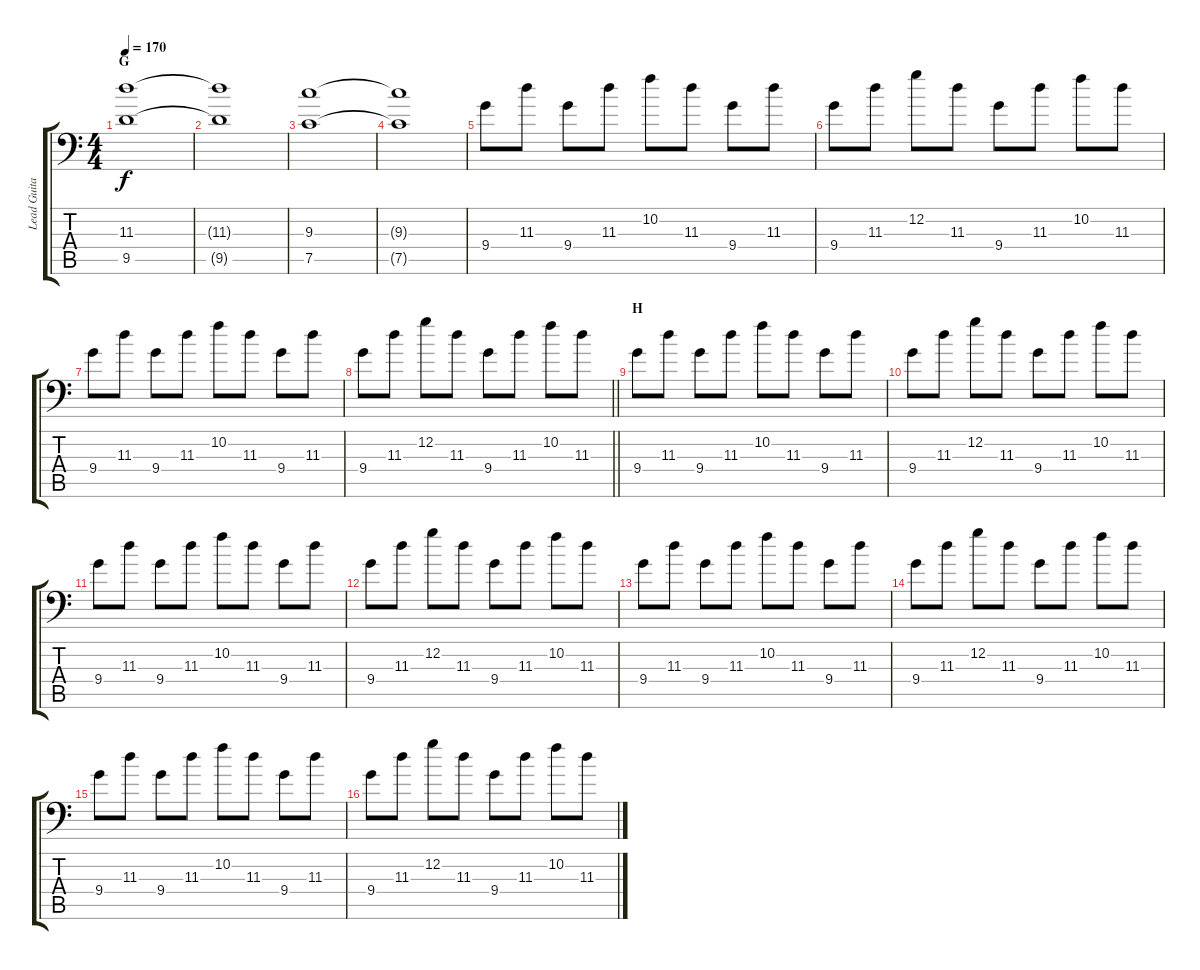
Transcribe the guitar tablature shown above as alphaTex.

\track ("Lead Guitar: Michael Bujaki" "Lead Guita") {instrument overdrivenguitar}
\staff {score tabs}
\tuning (C4 G3 Eb3 Bb2 F2 Bb1) {hide}
\ts (4 4)
\section ("" "G")
\tempo 170
\clef f4
\ks c
(11.3 9.5).1{dy f} |
(11.3{t} 9.5{t}).1 |
(9.3 7.5).1 |
(9.3{t} 7.5{t}).1 |
9.4.8 11.3.8 9.4.8 11.3.8 10.2.8 11.3.8 9.4.8 11.3.8 |
9.4.8 11.3.8 12.2.8 11.3.8 9.4.8 11.3.8 10.2.8 11.3.8 |
9.4.8 11.3.8 9.4.8 11.3.8 10.2.8 11.3.8 9.4.8 11.3.8 |
\barLineRight lightlight
9.4.8 11.3.8 12.2.8 11.3.8 9.4.8 11.3.8 10.2.8 11.3.8 |
\section ("" "H")
9.4.8 11.3.8 9.4.8 11.3.8 10.2.8 11.3.8 9.4.8 11.3.8 |
9.4.8 11.3.8 12.2.8 11.3.8 9.4.8 11.3.8 10.2.8 11.3.8 |
9.4.8 11.3.8 9.4.8 11.3.8 10.2.8 11.3.8 9.4.8 11.3.8 |
9.4.8 11.3.8 12.2.8 11.3.8 9.4.8 11.3.8 10.2.8 11.3.8 |
9.4.8 11.3.8 9.4.8 11.3.8 10.2.8 11.3.8 9.4.8 11.3.8 |
9.4.8 11.3.8 12.2.8 11.3.8 9.4.8 11.3.8 10.2.8 11.3.8 |
9.4.8 11.3.8 9.4.8 11.3.8 10.2.8 11.3.8 9.4.8 11.3.8 |
9.4.8 11.3.8 12.2.8 11.3.8 9.4.8 11.3.8 10.2.8 11.3.8
